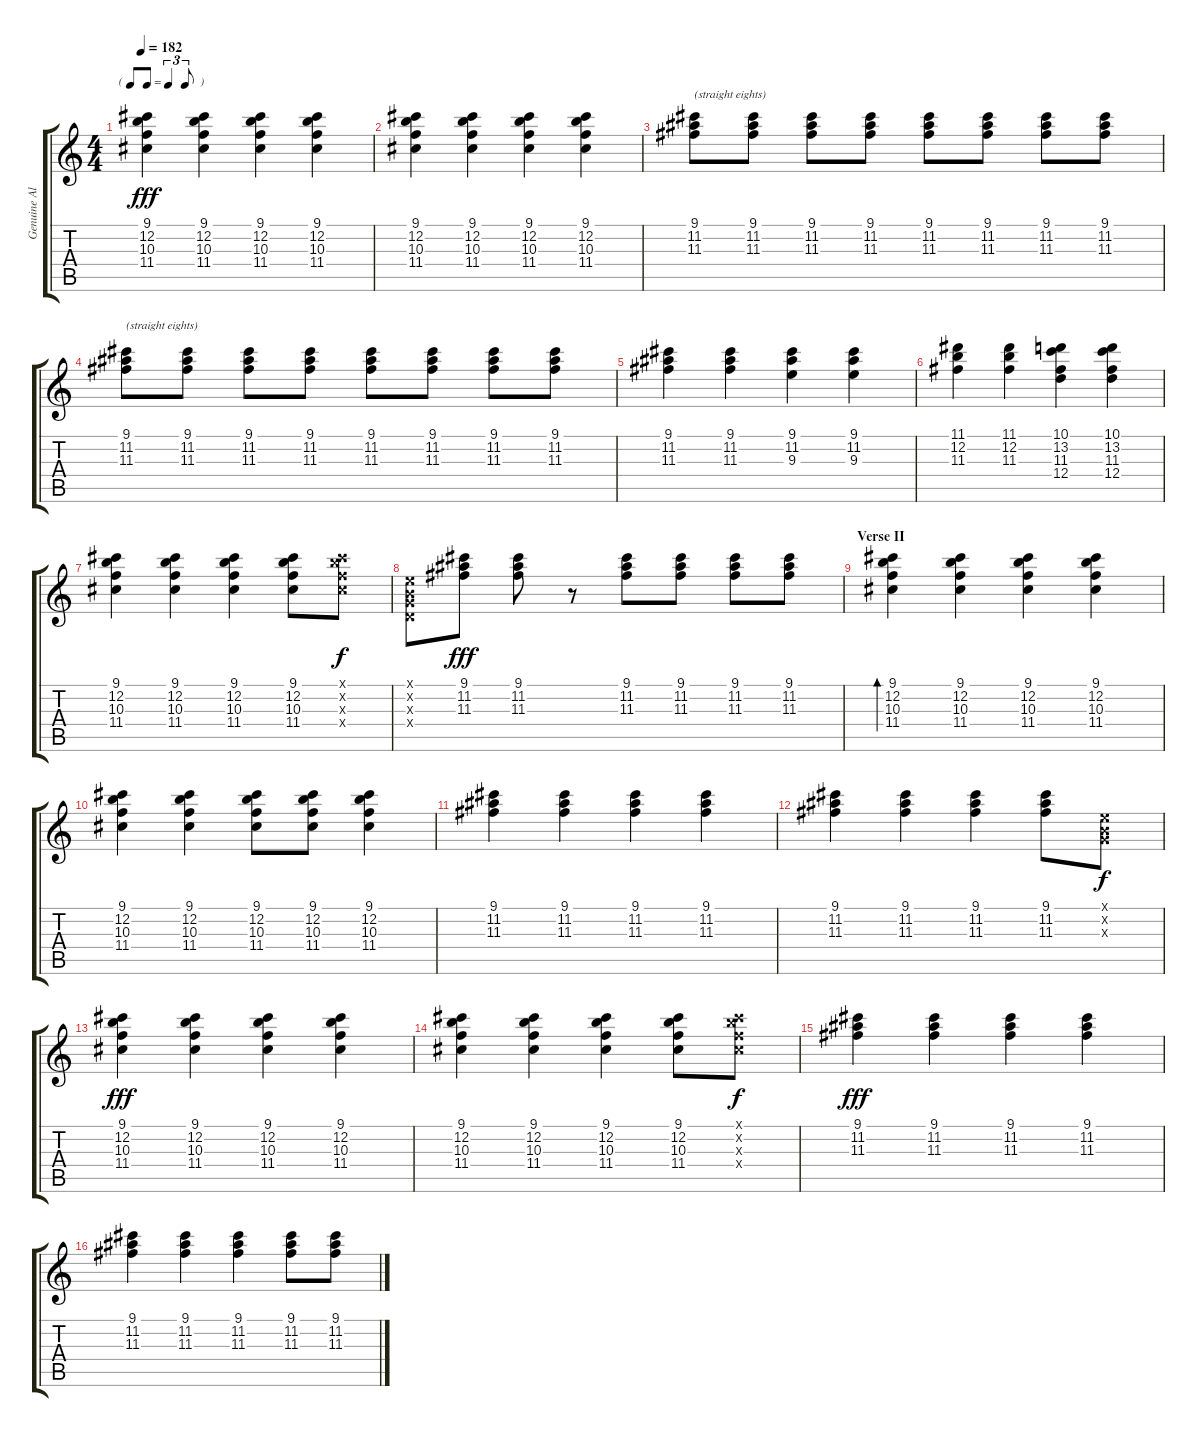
\track ("Genuine Aloha Ukulele (Made in Japan)" "Genuine Al") {instrument acousticguitarsteel}
\staff {score tabs}
\tuning (E4 B3 G3 D3 A2 E2) {hide}
\ts (4 4)
\tf triplet8th
\tempo 182
\clef g2
\ks c
(9.1 12.2 10.3 11.4).4{dy fff} (9.1 12.2 10.3 11.4).4 (9.1 12.2 10.3 11.4).4 (9.1 12.2 10.3 11.4).4 |
(9.1 12.2 10.3 11.4).4 (9.1 12.2 10.3 11.4).4 (9.1 12.2 10.3 11.4).4 (9.1 12.2 10.3 11.4).4 |
(9.1 11.2 11.3).8{txt "(straight eights)"} (9.1 11.2 11.3).8 (9.1 11.2 11.3).8 (9.1 11.2 11.3).8 (9.1 11.2 11.3).8 (9.1 11.2 11.3).8 (9.1 11.2 11.3).8 (9.1 11.2 11.3).8 |
(9.1 11.2 11.3).8{txt "(straight eights)"} (9.1 11.2 11.3).8 (9.1 11.2 11.3).8 (9.1 11.2 11.3).8 (9.1 11.2 11.3).8 (9.1 11.2 11.3).8 (9.1 11.2 11.3).8 (9.1 11.2 11.3).8 |
(9.1 11.2 11.3).4 (9.1 11.2 11.3).4 (9.1 11.2 9.3).4 (9.1 11.2 9.3).4 |
(11.1 12.2 11.3).4 (11.1 12.2 11.3).4 (10.1 13.2 11.3 12.4).4 (10.1 13.2 11.3 12.4).4 |
(9.1 12.2 10.3 11.4).4 (9.1 12.2 10.3 11.4).4 (9.1 12.2 10.3 11.4).4 (9.1 12.2 10.3 11.4).8 (9.1{x} 12.2{x} 10.3{x} 11.4{x}).8{dy f} |
(0.1{x} 0.2{x} 0.3{x} 0.4{x}).8 (9.1 11.2 11.3).8{dy fff} (9.1 11.2 11.3).8 r.8 (9.1 11.2 11.3).8 (9.1 11.2 11.3).8 (9.1 11.2 11.3).8 (9.1 11.2 11.3).8 |
\section ("" "Verse II")
(9.1 12.2 10.3 11.4).4{bd 240} (9.1 12.2 10.3 11.4).4 (9.1 12.2 10.3 11.4).4 (9.1 12.2 10.3 11.4).4 |
(9.1 12.2 10.3 11.4).4 (9.1 12.2 10.3 11.4).4 (9.1 12.2 10.3 11.4).8 (9.1 12.2 10.3 11.4).8 (9.1 12.2 10.3 11.4).4 |
(9.1 11.2 11.3).4 (9.1 11.2 11.3).4 (9.1 11.2 11.3).4 (9.1 11.2 11.3).4 |
(9.1 11.2 11.3).4 (9.1 11.2 11.3).4 (9.1 11.2 11.3).4 (9.1 11.2 11.3).8 (0.1{x} 0.2{x} 0.3{x}).8{dy f} |
(9.1 12.2 10.3 11.4).4{dy fff} (9.1 12.2 10.3 11.4).4 (9.1 12.2 10.3 11.4).4 (9.1 12.2 10.3 11.4).4 |
(9.1 12.2 10.3 11.4).4 (9.1 12.2 10.3 11.4).4 (9.1 12.2 10.3 11.4).4 (9.1 12.2 10.3 11.4).8 (9.1{x} 12.2{x} 10.3{x} 11.4{x}).8{dy f} |
(9.1 11.2 11.3).4{dy fff} (9.1 11.2 11.3).4 (9.1 11.2 11.3).4 (9.1 11.2 11.3).4 |
(9.1 11.2 11.3).4 (9.1 11.2 11.3).4 (9.1 11.2 11.3).4 (9.1 11.2 11.3).8 (9.1 11.2 11.3).8
